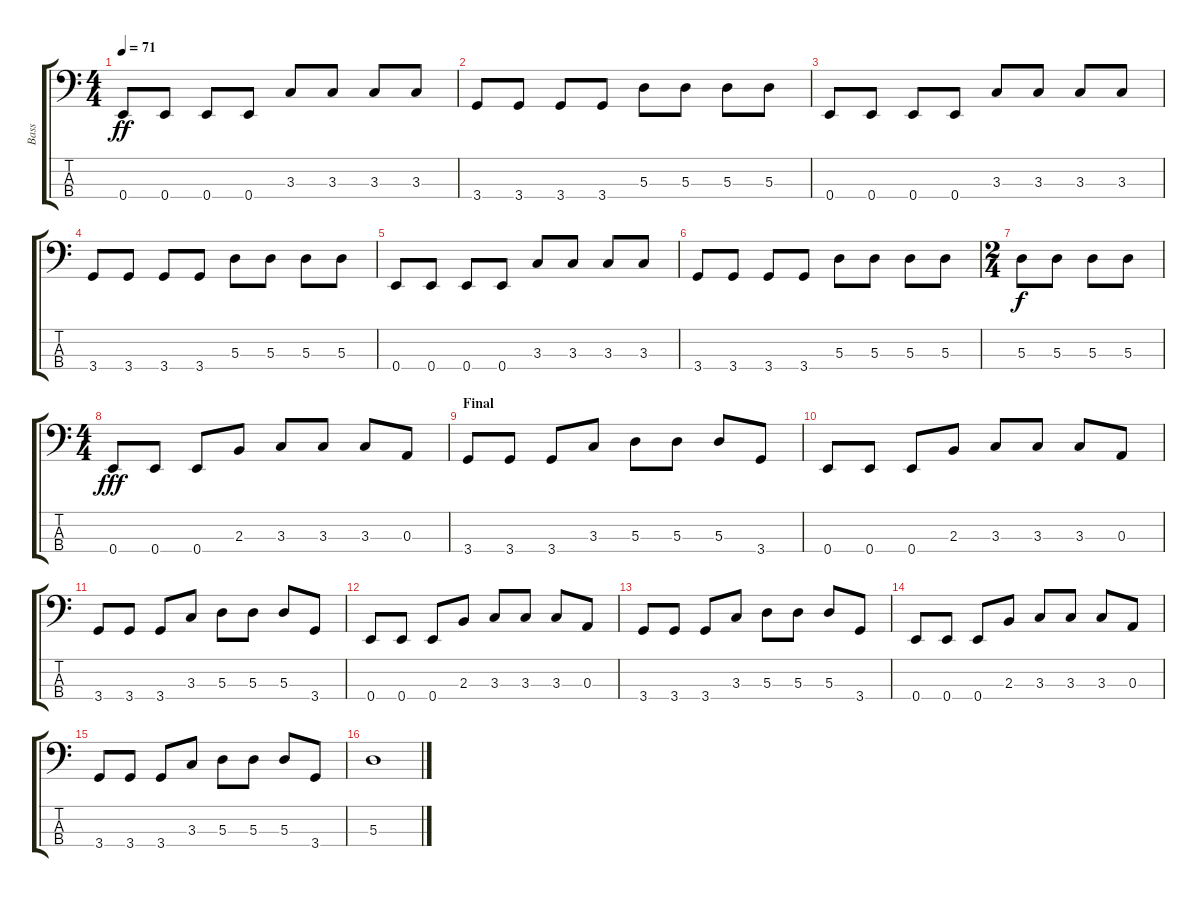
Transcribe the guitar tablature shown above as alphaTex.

\track ("Bass" "Bass") {instrument synthbass2}
\staff {score tabs}
\tuning (G2 D2 A1 E1) {hide}
\ts (4 4)
\tempo 71
\clef f4
\ks c
0.4.8{dy ff} 0.4.8 0.4.8 0.4.8 3.3.8 3.3.8 3.3.8 3.3.8 |
3.4.8 3.4.8 3.4.8 3.4.8 5.3.8 5.3.8 5.3.8 5.3.8 |
0.4.8 0.4.8 0.4.8 0.4.8 3.3.8 3.3.8 3.3.8 3.3.8 |
3.4.8 3.4.8 3.4.8 3.4.8 5.3.8 5.3.8 5.3.8 5.3.8 |
0.4.8 0.4.8 0.4.8 0.4.8 3.3.8 3.3.8 3.3.8 3.3.8 |
3.4.8 3.4.8 3.4.8 3.4.8 5.3.8 5.3.8 5.3.8 5.3.8 |
\ts (2 4)
5.3.8{dy f} 5.3.8 5.3.8 5.3.8 |
\ts (4 4)
0.4.8{dy fff} 0.4.8 0.4.8 2.3.8 3.3.8 3.3.8 3.3.8 0.3.8 |
\section ("" "Final")
3.4.8 3.4.8 3.4.8 3.3.8 5.3.8 5.3.8 5.3.8 3.4.8 |
0.4.8 0.4.8 0.4.8 2.3.8 3.3.8 3.3.8 3.3.8 0.3.8 |
3.4.8 3.4.8 3.4.8 3.3.8 5.3.8 5.3.8 5.3.8 3.4.8 |
0.4.8 0.4.8 0.4.8 2.3.8 3.3.8 3.3.8 3.3.8 0.3.8 |
3.4.8 3.4.8 3.4.8 3.3.8 5.3.8 5.3.8 5.3.8 3.4.8 |
0.4.8 0.4.8 0.4.8 2.3.8 3.3.8 3.3.8 3.3.8 0.3.8 |
3.4.8 3.4.8 3.4.8 3.3.8 5.3.8 5.3.8 5.3.8 3.4.8 |
5.3.1
